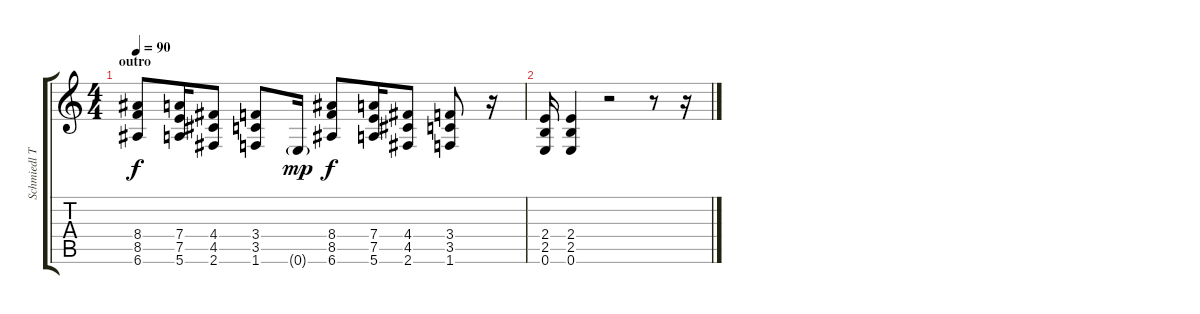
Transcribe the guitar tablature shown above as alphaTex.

\track ("Schmiedl T. ritmus" "Schmiedl T") {instrument distortionguitar}
\staff {score tabs}
\tuning (E4 B3 G3 D3 A2 E2) {hide}
\ts (4 4)
\section ("" "outro")
\tempo 90
\clef g2
\ks c
(8.4 8.5 6.6).8{dy f} (7.4 7.5 5.6).16 (4.4 4.5 2.6).8 (3.4 3.5 1.6).8 0.6{g}.16{dy mp} (8.4 8.5 6.6).8{dy f} (7.4 7.5 5.6).16 (4.4 4.5 2.6).8 (3.4 3.5 1.6).8 r.16 |
(2.4 2.5 0.6).16 (2.4 2.5 0.6).4 r.2 r.8 r.16
